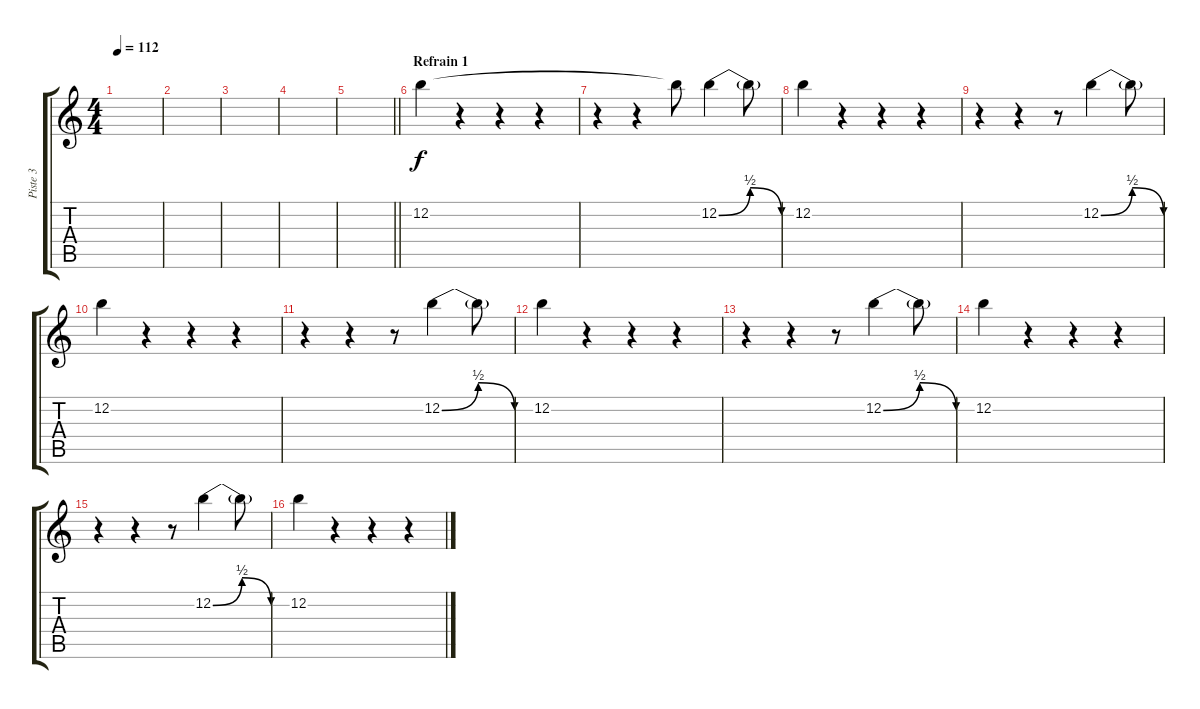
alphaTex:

\track ("Piste 3" "Piste 3") {instrument electricguitarclean}
\staff {score tabs}
\tuning (E4 B3 G3 D3 A2 E2) {hide}
\ts (4 4)
\tempo 112
\clef g2
\ks c
|
|
|
|
\barLineRight lightlight
|
\section ("" "Refrain 1")
12.2.4 r.4 r.4 r.4 |
r.4 r.4 12.2{t}.8{dy f} 12.2{be (bendrelease 0 0 26 2 53 2 60 0)}.4 12.2{t}.8 |
12.2.4 r.4 r.4 r.4 |
r.4 r.4 r.8 12.2{be (bendrelease 0 0 26 2 53 2 60 0)}.4 12.2{t}.8 |
12.2.4 r.4 r.4 r.4 |
r.4 r.4 r.8 12.2{be (bendrelease 0 0 26 2 53 2 60 0)}.4 12.2{t}.8 |
12.2.4 r.4 r.4 r.4 |
r.4 r.4 r.8 12.2{be (bendrelease 0 0 26 2 53 2 60 0)}.4 12.2{t}.8 |
12.2.4 r.4 r.4 r.4 |
r.4 r.4 r.8 12.2{be (bendrelease 0 0 26 2 53 2 60 0)}.4 12.2{t}.8 |
12.2.4 r.4 r.4 r.4
